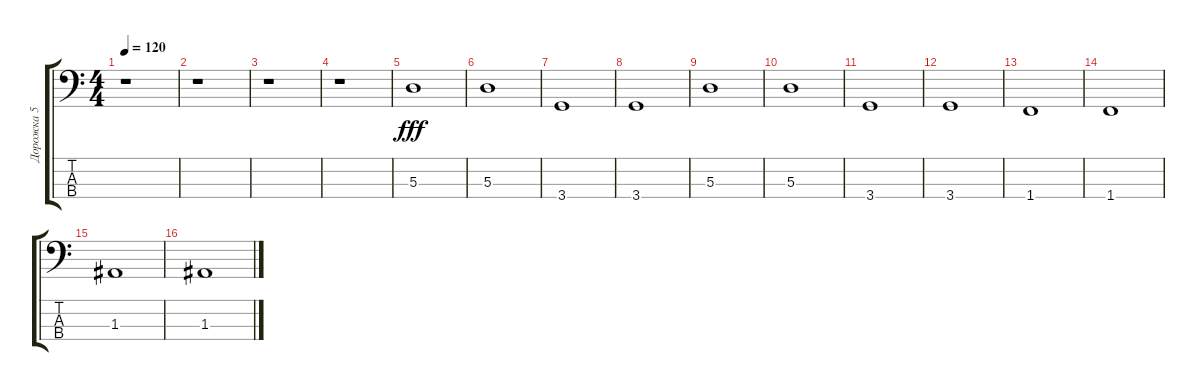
\track ("Дорожка 5" "Дорожка 5") {instrument slapbass2}
\staff {score tabs}
\tuning (G2 D2 A1 E1) {hide}
\ts (4 4)
\tempo 120
\clef f4
\ks c
r.1{dy fff instrument slapbass2} |
r.1 |
r.1 |
r.1 |
5.3.1 |
5.3.1 |
3.4.1 |
3.4.1 |
5.3.1 |
5.3.1 |
3.4.1 |
3.4.1 |
1.4.1 |
1.4.1 |
1.3.1 |
1.3.1
